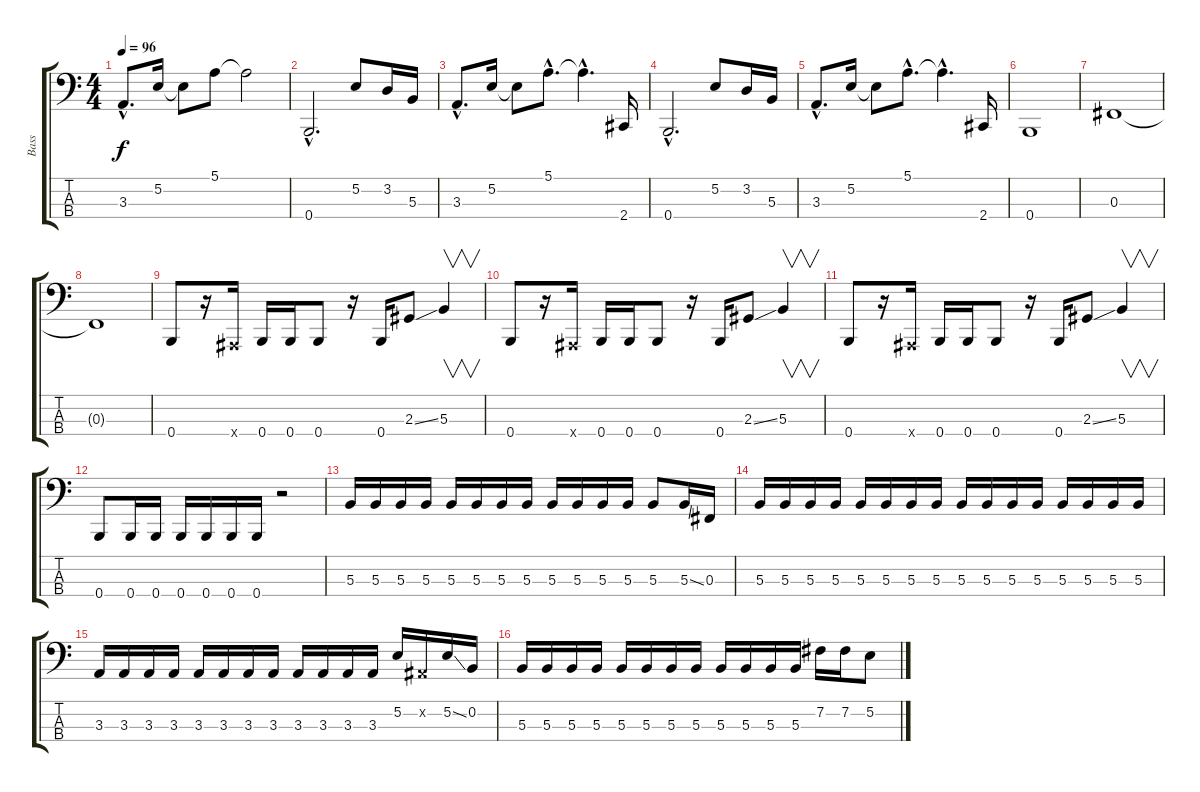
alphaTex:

\track ("Bass" "Bass") {instrument electricbasspick}
\staff {score tabs}
\tuning (E2 B1 Gb1 B0) {hide}
\ts (4 4)
\tempo 96
\clef f4
\ks c
3.3{hac}.8{d dy f} 5.2.16 5.2{t}.8 5.1.8 5.1{t}.2 |
0.4{hac}.2{d} 5.2.8 3.2.16 5.3.16 |
3.3{hac}.8{d} 5.2.16 5.2{t}.8 5.1{hac}.8{d} 5.1{hac t}.4{d} 2.4.16 |
0.4{hac}.2{d} 5.2.8 3.2.16 5.3.16 |
3.3{hac}.8{d} 5.2.16 5.2{t}.8 5.1{hac}.8{d} 5.1{hac t}.4{d} 2.4.16 |
0.4.1 |
0.3.1 |
0.3{t}.1 |
0.4.8 r.16 -1.4{x}.16 0.4.16 0.4.16 0.4.8 r.16 0.4.16 2.3{ss}.8 5.3.4{v} |
0.4.8 r.16 -1.4{x}.16 0.4.16 0.4.16 0.4.8 r.16 0.4.16 2.3{ss}.8 5.3.4{v} |
0.4.8 r.16 -1.4{x}.16 0.4.16 0.4.16 0.4.8 r.16 0.4.16 2.3{ss}.8 5.3.4{v} |
0.4.8 0.4.16 0.4.16 0.4.16 0.4.16 0.4.16 0.4.16 r.2 |
5.3.16 5.3.16 5.3.16 5.3.16 5.3.16 5.3.16 5.3.16 5.3.16 5.3.16 5.3.16 5.3.16 5.3.16 5.3.8 5.3{ss}.16 0.3.16 |
5.3.16 5.3.16 5.3.16 5.3.16 5.3.16 5.3.16 5.3.16 5.3.16 5.3.16 5.3.16 5.3.16 5.3.16 5.3.16 5.3.16 5.3.16 5.3.16 |
3.3.16 3.3.16 3.3.16 3.3.16 3.3.16 3.3.16 3.3.16 3.3.16 3.3.16 3.3.16 3.3.16 3.3.16 5.2.16 -1.2{x}.16 5.2{ss}.16 0.2.16 |
5.3.16 5.3.16 5.3.16 5.3.16 5.3.16 5.3.16 5.3.16 5.3.16 5.3.16 5.3.16 5.3.16 5.3.16 7.2.16 7.2.16 5.2.8
